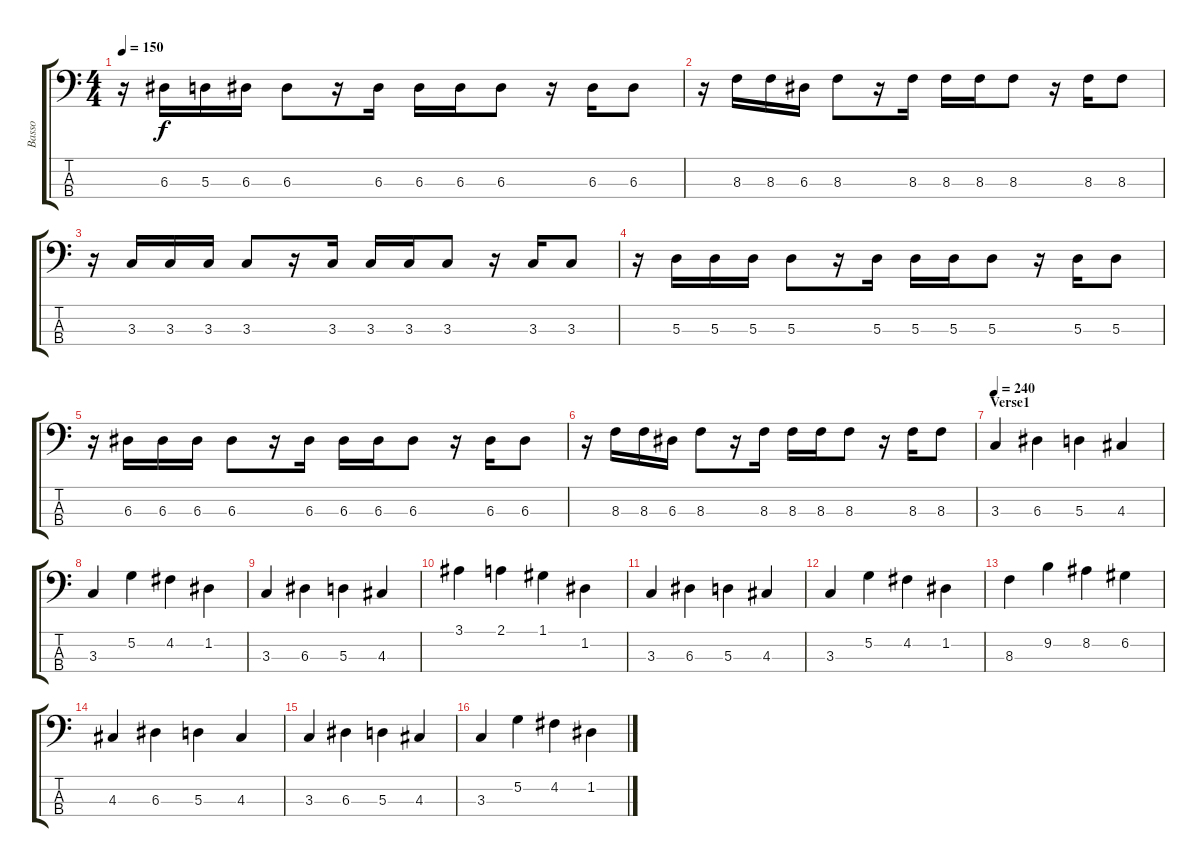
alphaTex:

\track ("Basso" "Basso") {instrument acousticbass}
\staff {score tabs}
\tuning (G2 D2 A1 E1) {hide}
\ts (4 4)
\tempo 150
\clef f4
\ks c
r.16{dy f} 6.3.16 5.3.16 6.3.16 6.3.8 r.16 6.3.16 6.3.16 6.3.16 6.3.8 r.16 6.3.16 6.3.8 |
r.16 8.3.16 8.3.16 6.3.16 8.3.8 r.16 8.3.16 8.3.16 8.3.16 8.3.8 r.16 8.3.16 8.3.8 |
r.16 3.3.16 3.3.16 3.3.16 3.3.8 r.16 3.3.16 3.3.16 3.3.16 3.3.8 r.16 3.3.16 3.3.8 |
r.16 5.3.16 5.3.16 5.3.16 5.3.8 r.16 5.3.16 5.3.16 5.3.16 5.3.8 r.16 5.3.16 5.3.8 |
r.16 6.3.16 6.3.16 6.3.16 6.3.8 r.16 6.3.16 6.3.16 6.3.16 6.3.8 r.16 6.3.16 6.3.8 |
r.16 8.3.16 8.3.16 6.3.16 8.3.8 r.16 8.3.16 8.3.16 8.3.16 8.3.8 r.16 8.3.16 8.3.8 |
\section ("" "Verse1")
\tempo 240
3.3.4{instrument acousticbass} 6.3.4 5.3.4 4.3.4 |
3.3.4 5.2.4 4.2.4 1.2.4 |
3.3.4 6.3.4 5.3.4 4.3.4 |
3.1.4 2.1.4 1.1.4 1.2.4 |
3.3.4 6.3.4 5.3.4 4.3.4 |
3.3.4 5.2.4 4.2.4 1.2.4 |
8.3.4 9.2.4 8.2.4 6.2.4 |
4.3.4 6.3.4 5.3.4 4.3.4 |
3.3.4 6.3.4 5.3.4 4.3.4 |
3.3.4 5.2.4 4.2.4 1.2.4
